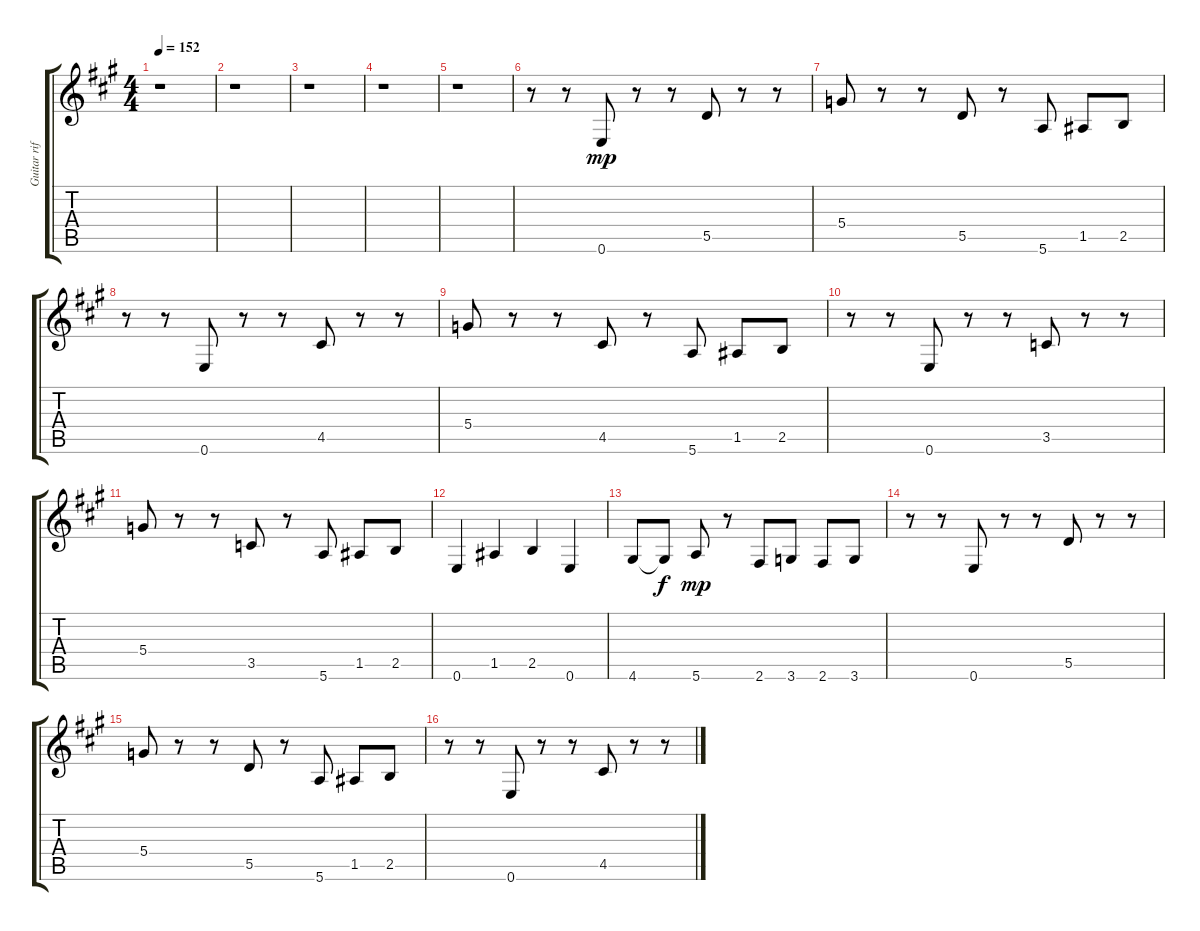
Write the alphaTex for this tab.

\track ("Guitar riff overdrive" "Guitar rif") {instrument overdrivenguitar}
\staff {score tabs}
\tuning (E4 B3 G3 D3 A2 E2) {hide}
\ts (4 4)
\tempo 152
\clef g2
\ks a
r.1{dy mf} |
r.1 |
r.1 |
r.1 |
r.1 |
r.8 r.8 0.6.8{dy mp} r.8 r.8 5.5.8 r.8 r.8 |
5.4.8 r.8 r.8 5.5.8 r.8 5.6.8 1.5.8 2.5.8 |
r.8 r.8 0.6.8 r.8 r.8 4.5.8 r.8 r.8 |
5.4.8 r.8 r.8 4.5.8 r.8 5.6.8 1.5.8 2.5.8 |
r.8 r.8 0.6.8 r.8 r.8 3.5.8 r.8 r.8 |
5.4.8 r.8 r.8 3.5.8 r.8 5.6.8 1.5.8 2.5.8 |
0.6.4 1.5.4 2.5.4 0.6.4 |
4.6.8 4.6{t}.8{dy f} 5.6.8{dy mp} r.8 2.6.8 3.6.8 2.6.8 3.6.8 |
r.8 r.8 0.6.8 r.8 r.8 5.5.8 r.8 r.8 |
5.4.8 r.8 r.8 5.5.8 r.8 5.6.8 1.5.8 2.5.8 |
r.8 r.8 0.6.8 r.8 r.8 4.5.8 r.8 r.8
